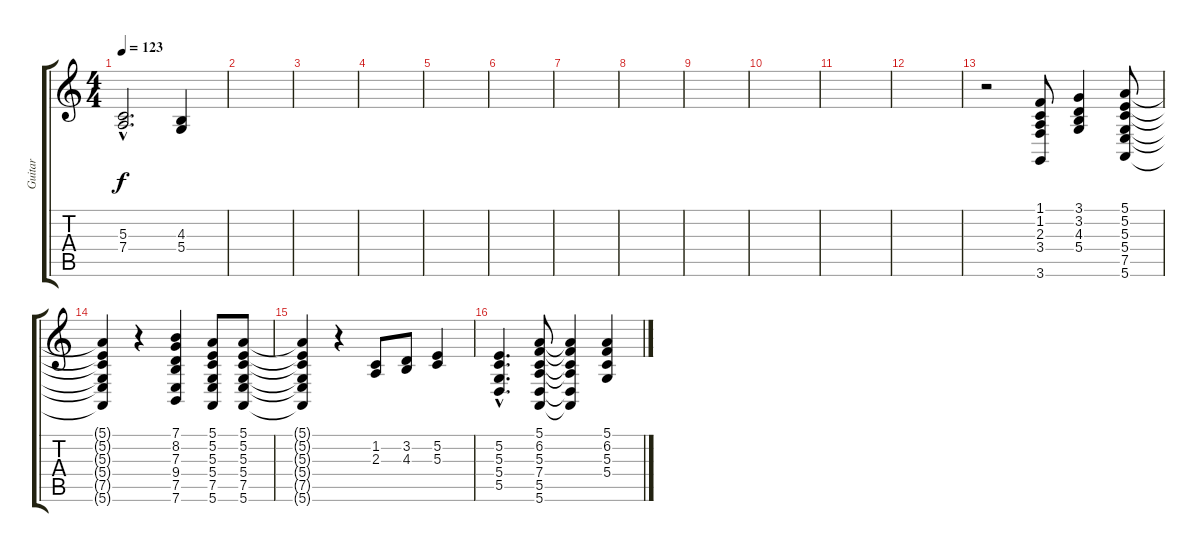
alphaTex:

\track ("Guitar" "Guitar") {instrument lead2sawtooth}
\staff {score tabs}
\tuning (E4 B3 G3 D3 A2 E2) {hide}
\ts (4 4)
\tempo 123
\clef g2
\ks c
(5.3{hac t} 7.4{hac t}).2{d dy f} (4.3 5.4).4 |
|
|
|
|
|
|
|
|
|
|
|
r.2 (1.1 1.2 2.3 3.4 3.6).8 (3.1 3.2 4.3 5.4).4 (5.1 5.2 5.3 5.4 7.5 5.6).8 |
(5.1{t} 5.2{t} 5.3{t} 5.4{t} 7.5{t} 5.6{t}).4 r.4 (7.1 8.2 7.3 9.4 7.5 7.6).4 (5.1 5.2 5.3 5.4 7.5 5.6).8 (5.1 5.2 5.3 5.4 7.5 5.6).8 |
(5.1{t} 5.2{t} 5.3{t} 5.4{t} 7.5{t} 5.6{t}).4 r.4 (1.2 2.3).8 (3.2 4.3).8 (5.2 5.3).4 |
(5.2{hac} 5.3{hac} 5.4{hac} 5.5{hac}).4{d} (5.1 6.2 5.3 7.4 5.5 5.6).8 (5.1{t} 6.2{t} 5.3{t} 7.4{t} 5.5{t} 5.6{t}).4 (5.1 6.2 5.3 5.4).4
